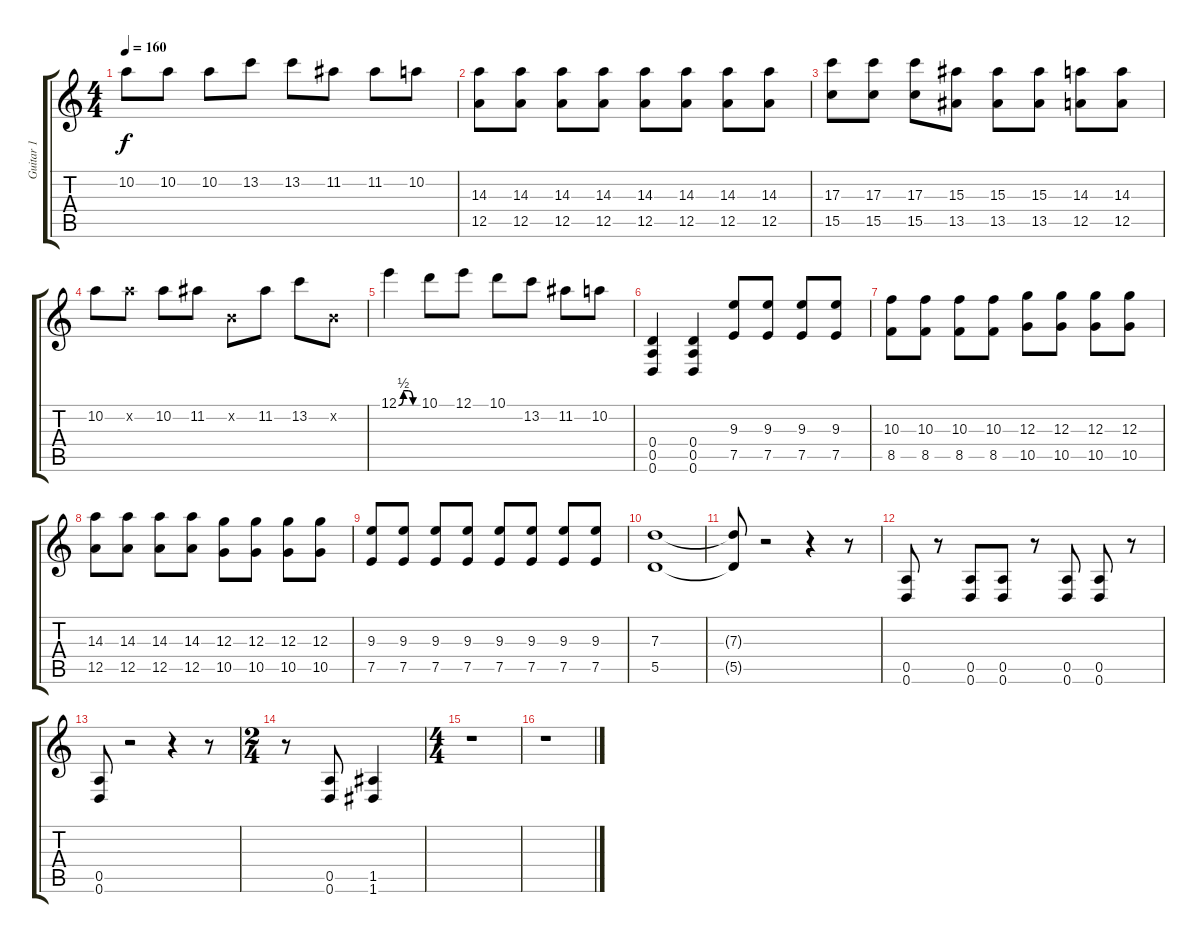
\track ("Guitar 1" "Guitar 1") {instrument overdrivenguitar}
\staff {score tabs}
\tuning (E4 B3 G3 D3 A2 D2) {hide}
\ts (4 4)
\tempo 160
\clef g2
\ks c
10.2.8{dy f} 10.2.8 10.2.8 13.2.8 13.2.8 11.2.8 11.2.8 10.2.8 |
(14.3 12.5).8 (14.3 12.5).8 (14.3 12.5).8 (14.3 12.5).8 (14.3 12.5).8 (14.3 12.5).8 (14.3 12.5).8 (14.3 12.5).8 |
(17.3 15.5).8 (17.3 15.5).8 (17.3 15.5).8 (15.3 13.5).8 (15.3 13.5).8 (15.3 13.5).8 (14.3 12.5).8 (14.3 12.5).8 |
10.2.8 10.2{x}.8 10.2.8 11.2.8 0.2{x}.8 11.2.8 13.2.8 0.2{x}.8 |
12.1{be (custom 0 0 15 2 30 2 45 0 60 0)}.4 10.1.8 12.1.8 10.1.8 13.2.8 11.2.8 10.2.8 |
(0.4 0.5 0.6).4 (0.4 0.5 0.6).4 (9.3 7.5).8 (9.3 7.5).8 (9.3 7.5).8 (9.3 7.5).8 |
(10.3 8.5).8 (10.3 8.5).8 (10.3 8.5).8 (10.3 8.5).8 (12.3 10.5).8 (12.3 10.5).8 (12.3 10.5).8 (12.3 10.5).8 |
(14.3 12.5).8 (14.3 12.5).8 (14.3 12.5).8 (14.3 12.5).8 (12.3 10.5).8 (12.3 10.5).8 (12.3 10.5).8 (12.3 10.5).8 |
(9.3 7.5).8 (9.3 7.5).8 (9.3 7.5).8 (9.3 7.5).8 (9.3 7.5).8 (9.3 7.5).8 (9.3 7.5).8 (9.3 7.5).8 |
(7.3 5.5).1 |
(7.3{t} 5.5{t}).8 r.2 r.4 r.8 |
(0.5 0.6).8 r.8 (0.5 0.6).8 (0.5 0.6).8 r.8 (0.5 0.6).8 (0.5 0.6).8 r.8 |
(0.5 0.6).8 r.2 r.4 r.8 |
\ts (2 4)
r.8 (0.5 0.6).8 (1.5 1.6).4 |
\ts (4 4)
r.1 |
r.1
